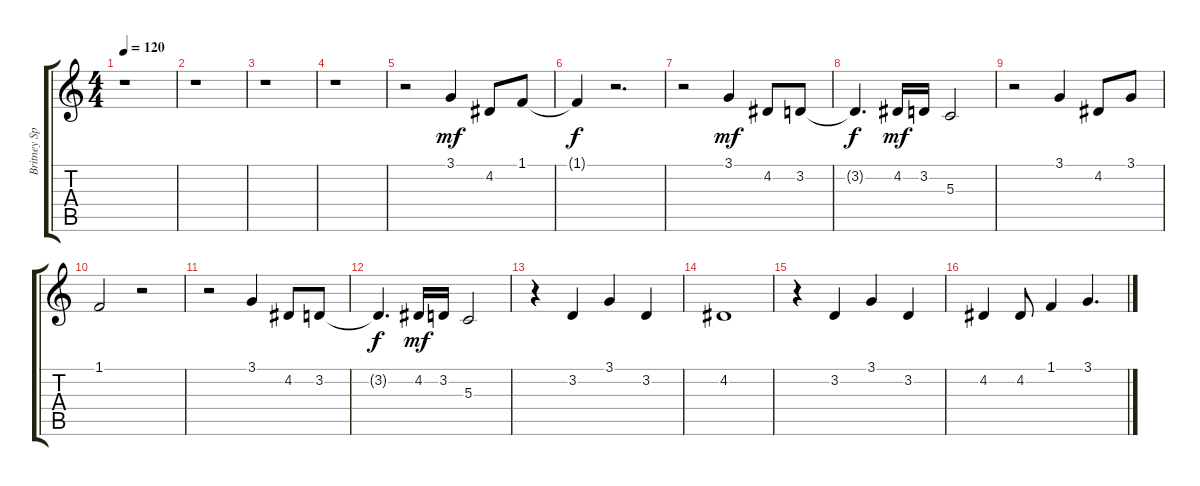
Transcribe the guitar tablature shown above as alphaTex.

\track ("Britney Spears" "Britney Sp") {instrument lead3calliope}
\staff {score tabs}
\tuning (E4 B3 G3 D3 A2 E2) {hide}
\ts (4 4)
\tempo 120
\clef g2
\ks c
r.1{dy mf instrument lead3calliope} |
r.1 |
r.1 |
r.1 |
r.2 3.1.4 4.2.8 1.1.8 |
1.1{t}.4{dy f} r.2{d} |
r.2 3.1.4{dy mf} 4.2.8 3.2.8 |
3.2{t}.4{d dy f} 4.2.16{dy mf} 3.2.16 5.3.2 |
r.2 3.1.4 4.2.8 3.1.8 |
1.1.2 r.2 |
r.2 3.1.4 4.2.8 3.2.8 |
3.2{t}.4{d dy f} 4.2.16{dy mf} 3.2.16 5.3.2 |
r.4 3.2.4 3.1.4 3.2.4 |
4.2.1 |
r.4 3.2.4 3.1.4 3.2.4 |
4.2.4 4.2.8 1.1.4 3.1.4{d}
